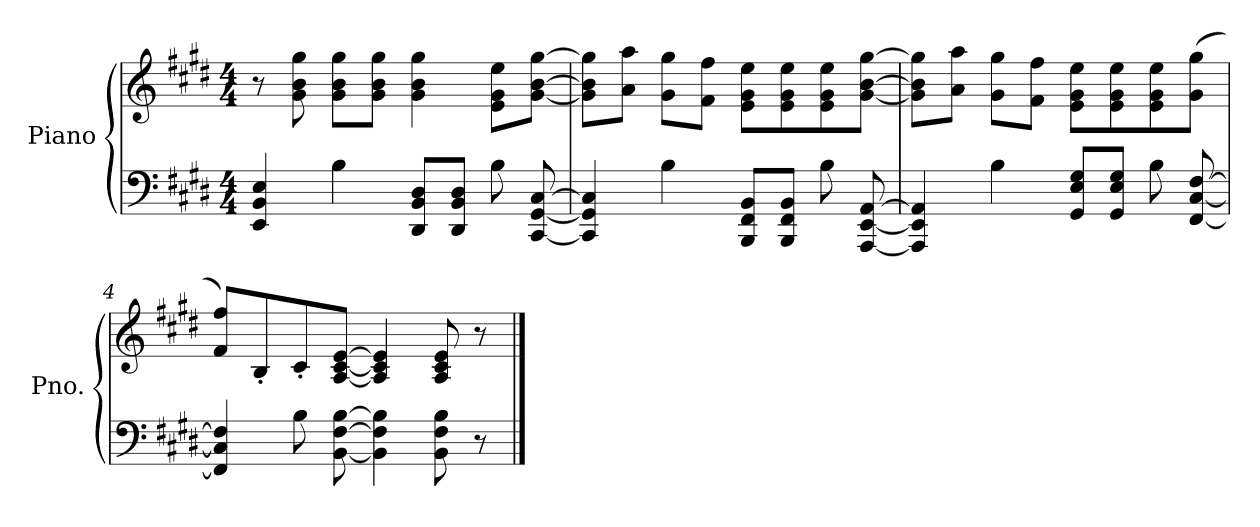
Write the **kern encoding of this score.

**kern	**kern
*part1	*part1
*staff2	*staff1
*I"Piano	*
*I'Pno.	*
*clefF4	*clefG2
*k[f#c#g#d#]	*k[f#c#g#d#]
*M4/4	*M4/4
=1	=1
4EE/ 4BB/ 4E/	8r
.	8g#\ 8b\ 8gg#\
4B\	8g#\ 8b\ 8gg#\L
.	8g#\ 8b\ 8gg#\J
8DD#/ 8BB/ 8D#/L	4g#\ 4b\ 4gg#\
8DD#/ 8BB/ 8D#/J	.
8B\	8e\ 8g#\ 8ee\L
[8CC#/ [8GG#/ [8C#/	[8g#\ [8b\ [8gg#\J
=2	=2
4CC#/] 4GG#/] 4C#/]	8g#\] 8b\] 8gg#\]L
.	8a\ 8aa\J
4B\	8g#\ 8gg#\L
.	8f#\ 8ff#\J
8BBB/ 8FF#/ 8BB/L	8e\ 8g#\ 8ee\L
8BBB/ 8FF#/ 8BB/J	8e\ 8g#\ 8ee\
8B\	8e\ 8g#\ 8ee\
[8AAA/ [8EE/ [8AA/	[8g#\ [8b\ [8gg#\J
=3	=3
4AAA/] 4EE/] 4AA/]	8g#\] 8b\] 8gg#\]L
.	8a\ 8aa\J
4B\	8g#\ 8gg#\L
.	8f#\ 8ff#\J
8GG#/ 8E/ 8G#/L	8e\ 8g#\ 8ee\L
8GG#/ 8E/ 8G#/J	8e\ 8g#\ 8ee\
8B\	8e\ 8g#\ 8ee\
[8FF#/ [8C#/ [8F#/	(>8g#\ 8gg#\J
=4	=4
4FF#/] 4C#/] 4F#/]	8f#/ 8ff#/L)
.	8B'/
8B\	8c#'/
[8BB\ [8F#\ [8B\	[8A/ [8c#/ [8e/J
4BB\] 4F#\] 4B\]	4A/] 4c#/] 4e/]
8BB\ 8F#\ 8B\	8A/ 8c#/ 8e/
8r	8r
==	==
*-	*-
